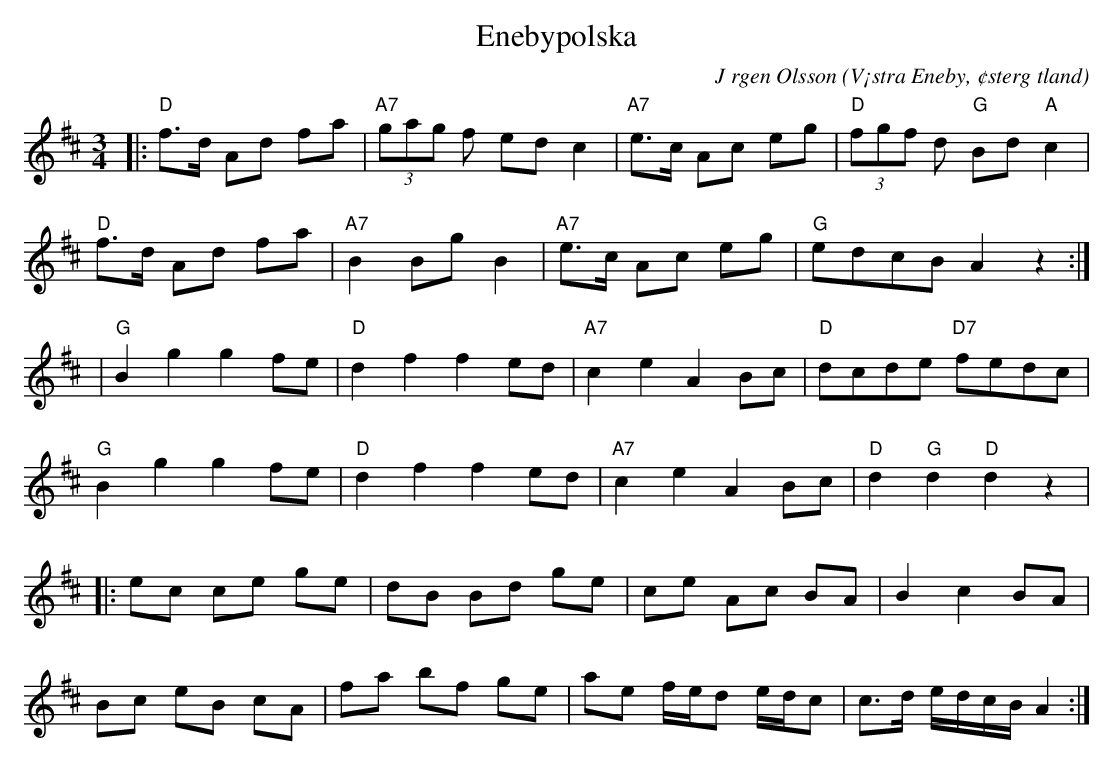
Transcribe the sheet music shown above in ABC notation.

X:1
T:Enebypolska
C:J rgen Olsson
O:V¡stra Eneby, ¢sterg tland
M:3/4
L:1/8
K:D
|: "D"f>d Ad fa | "A7"(3gag f ed c2 | "A7"e>c Ac eg | "D"(3fgf d "G"Bd "A"c2 |
   "D"f>d Ad fa | "A7"B2BgB2 | "A7"e>c Ac eg | "G"edcBA2z2:|
| "G"B2g2g2fe | "D"d2f2f2ed | "A7"c2e2A2Bc | "D"dcde "D7"fedc |
   "G"B2g2g2fe | "D"d2f2f2ed | "A7"c2e2A2Bc | "D"d2"G"d2"D"d2z2|
|:ec ce ge | dB Bd ge | ce Ac BA | B2 c2 BA |
Bc eB cA | fa bf ge | ae f/e/d e/d/c | c>d e/d/c/B/ A2 :|
